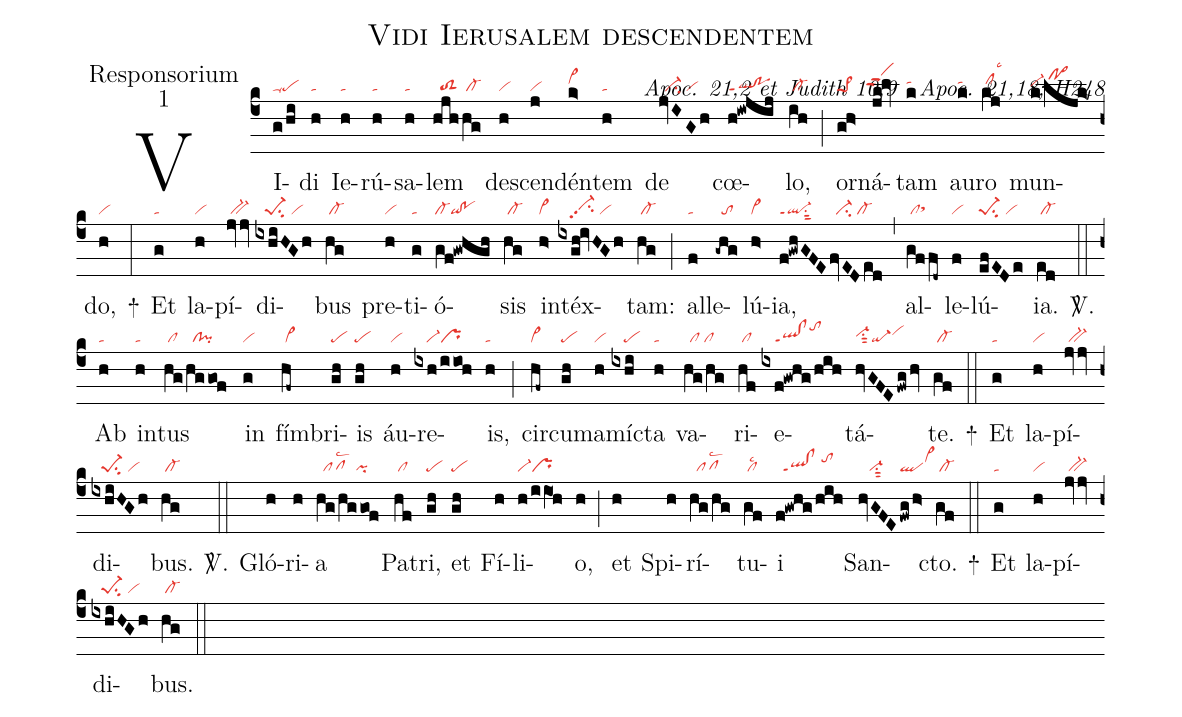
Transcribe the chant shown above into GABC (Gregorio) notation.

name:Vidi Ierusalem descendentem;
office-part:Responsorium;
mode:1;
commentary:ꝶ Apoc. 21,2 et Judith 10,9 ꝟ Apoc. 21,18; H248;
nabc-lines:1;
%%
(c4)
VI(g/hi|ta-pe)di(h|ta) Ie(h|ta)rú(h|ta)sa(h|ta)lem(hjh|//toS2|/hg|/cl-)
de(h|vi)scen(j|vi)dén(k>|vi>hi)tem(h|ta)
de(jvIGh|//ci-/vi) cœ(h!iwjij|ql!poppt1)lo,(ih|/cl-) (;)
or(gh>|pe>1)ná(jk!lv|``vihhppt2)tam(k|tahi)
au(k|tahi)ro(kj|/clhilsc3) mun(k/ljk>|vi-hh/po>hk)do,(h|vi) +(:)
Et(g|ta) la(h|vi)pí(jvv|/bv-)di(ixhiHGh|///pe-1su2/vi)bus(hg|/cl-) pre(h|vi)ti(g|ta)ó(gf!gwhgh|cl-qi!po)sis(hg|/cl-) in(h>|vi>)téx(ixgh!ivHGh|////vi-hhpp2su2/vi)tam:(hg|/cl-) (;)
al(f|ta)le(-ghg|//to)lú(h>|cl~)ia,(f!gwhGFE|ql-ppt1su1sut2|fvEDed|//ci-/cl-) (,)
al(gffd~|/clsthh)le(f|vi)lú(efEDe|pe-1su2/vi)ia.(ed|/cl-) <sp>V/</sp>.(::)
Ab(h|ta) in(h|ta)tus(hg|/cl|/hg/gof|//cl!pi) in(g|vi)
fím(hf~|/cl~)bri(gh|pe)is(gh|pe) áu(h|vi)re(ixh/iioh|////vi-pr)is,(h|ta) (;)
cir(hf~|cl~)cum(gh|pe)a(h|vi)mí(ixhi|////pe)cta(h|ta) va(hg/hg|//cl/cl)ri(hf|/cl)e(ixf!gwhg/hih|////ql!clppt1tohk)tá(hvGFEfwg/hv|vi-hhsu1sut2qi-vihi)te.(gf|/cl-) +(::)
Et(g|ta) la(h|vi)pí(jvv|/bv-)di(ixhiHGh|///pe-1su2/vi)bus.(hg|/cl-) <sp>V/</sp>.(::)
Gló(h)ri(h)a(hg/hggof|//pflsc2/pi) Pa(hf|/cl)tri,(gh|pe) et(gh|pe) Fí(h)li(h/iiO1h|vi-pr)o,(h) (;)
et(h) Spi(h)rí(hg/hg|//pflsc2)tu(gf|/cllsc2)i(f!gwhg/hih|//ql!clppt1/tohj) San(hvGFE|///vi-su1sut2|fwg/h>|qlvi>hj)cto.(gf|/cl-) +(::)
Et(g|ta) la(h|vi)pí(jvv|/bv-)di(ixhiHGh|///pe-1su2/vi)bus.(hg|/cl-) (::)
